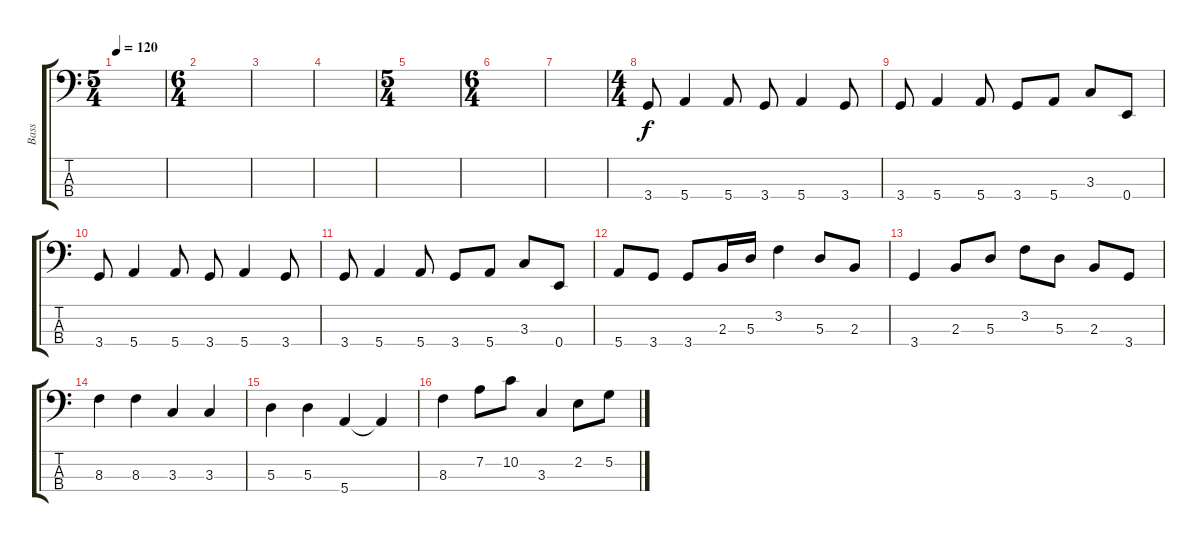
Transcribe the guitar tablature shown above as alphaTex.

\track ("Bass " "Bass ") {instrument electricbasspick}
\staff {score tabs}
\tuning (G2 D2 A1 E1) {hide}
\ts (5 4)
\tempo 120
\clef f4
\ks c
|
\ts (6 4)
|
|
|
\ts (5 4)
|
\ts (6 4)
|
|
\ts (4 4)
3.4.8 5.4.4 5.4.8 3.4.8 5.4.4 3.4.8 |
3.4.8 5.4.4 5.4.8 3.4.8 5.4.8 3.3.8 0.4.8 |
3.4.8 5.4.4 5.4.8 3.4.8 5.4.4 3.4.8 |
3.4.8 5.4.4 5.4.8 3.4.8 5.4.8 3.3.8 0.4.8 |
5.4.8 3.4.8 3.4.8 2.3.16 5.3.16 3.2.4 5.3.8 2.3.8 |
3.4.4 2.3.8 5.3.8 3.2.8 5.3.8 2.3.8 3.4.8 |
8.3.4 8.3.4 3.3.4 3.3.4 |
5.3.4 5.3.4 5.4.4 5.4{t}.4 |
8.3.4 7.2.8 10.2.8 3.3.4 2.2.8 5.2.8
